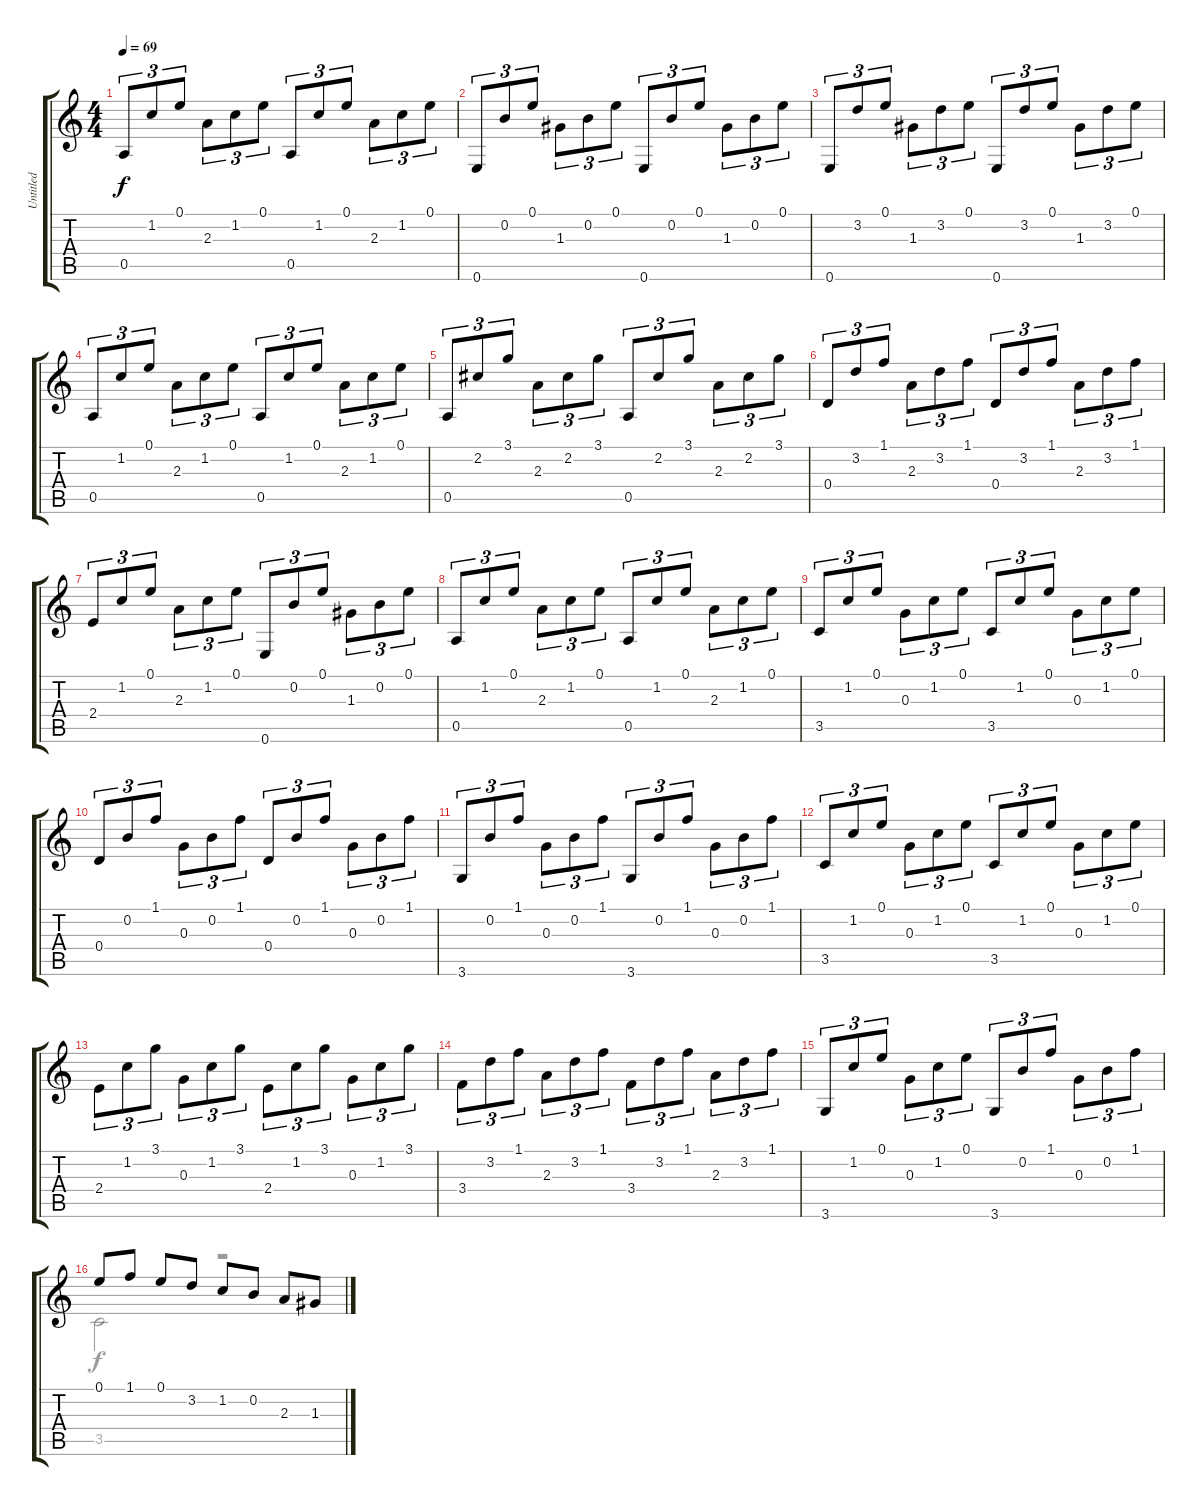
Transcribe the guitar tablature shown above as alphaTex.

\track ("Untitled" "Untitled") {instrument acousticguitarnylon}
\staff {score tabs}
\tuning (E4 B3 G3 D3 A2 E2) {hide}
\voice
\ts (4 4)
\tempo 69
\clef g2
\ks c
0.5.8{tu (3 2) dy f instrument acousticguitarnylon} 1.2.8{tu (3 2)} 0.1.8{tu (3 2)} 2.3.8{tu (3 2)} 1.2.8{tu (3 2)} 0.1.8{tu (3 2)} 0.5.8{tu (3 2)} 1.2.8{tu (3 2)} 0.1.8{tu (3 2)} 2.3.8{tu (3 2)} 1.2.8{tu (3 2)} 0.1.8{tu (3 2)} |
0.6.8{tu (3 2)} 0.2.8{tu (3 2)} 0.1.8{tu (3 2)} 1.3.8{tu (3 2)} 0.2.8{tu (3 2)} 0.1.8{tu (3 2)} 0.6.8{tu (3 2)} 0.2.8{tu (3 2)} 0.1.8{tu (3 2)} 1.3.8{tu (3 2)} 0.2.8{tu (3 2)} 0.1.8{tu (3 2)} |
0.6.8{tu (3 2)} 3.2.8{tu (3 2)} 0.1.8{tu (3 2)} 1.3.8{tu (3 2)} 3.2.8{tu (3 2)} 0.1.8{tu (3 2)} 0.6.8{tu (3 2)} 3.2.8{tu (3 2)} 0.1.8{tu (3 2)} 1.3.8{tu (3 2)} 3.2.8{tu (3 2)} 0.1.8{tu (3 2)} |
0.5.8{tu (3 2)} 1.2.8{tu (3 2)} 0.1.8{tu (3 2)} 2.3.8{tu (3 2)} 1.2.8{tu (3 2)} 0.1.8{tu (3 2)} 0.5.8{tu (3 2)} 1.2.8{tu (3 2)} 0.1.8{tu (3 2)} 2.3.8{tu (3 2)} 1.2.8{tu (3 2)} 0.1.8{tu (3 2)} |
0.5.8{tu (3 2)} 2.2.8{tu (3 2)} 3.1.8{tu (3 2)} 2.3.8{tu (3 2)} 2.2.8{tu (3 2)} 3.1.8{tu (3 2)} 0.5.8{tu (3 2)} 2.2.8{tu (3 2)} 3.1.8{tu (3 2)} 2.3.8{tu (3 2)} 2.2.8{tu (3 2)} 3.1.8{tu (3 2)} |
0.4.8{tu (3 2)} 3.2.8{tu (3 2)} 1.1.8{tu (3 2)} 2.3.8{tu (3 2)} 3.2.8{tu (3 2)} 1.1.8{tu (3 2)} 0.4.8{tu (3 2)} 3.2.8{tu (3 2)} 1.1.8{tu (3 2)} 2.3.8{tu (3 2)} 3.2.8{tu (3 2)} 1.1.8{tu (3 2)} |
2.4.8{tu (3 2)} 1.2.8{tu (3 2)} 0.1.8{tu (3 2)} 2.3.8{tu (3 2)} 1.2.8{tu (3 2)} 0.1.8{tu (3 2)} 0.6.8{tu (3 2)} 0.2.8{tu (3 2)} 0.1.8{tu (3 2)} 1.3.8{tu (3 2)} 0.2.8{tu (3 2)} 0.1.8{tu (3 2)} |
0.5.8{tu (3 2)} 1.2.8{tu (3 2)} 0.1.8{tu (3 2)} 2.3.8{tu (3 2)} 1.2.8{tu (3 2)} 0.1.8{tu (3 2)} 0.5.8{tu (3 2)} 1.2.8{tu (3 2)} 0.1.8{tu (3 2)} 2.3.8{tu (3 2)} 1.2.8{tu (3 2)} 0.1.8{tu (3 2)} |
3.5.8{tu (3 2)} 1.2.8{tu (3 2)} 0.1.8{tu (3 2)} 0.3.8{tu (3 2)} 1.2.8{tu (3 2)} 0.1.8{tu (3 2)} 3.5.8{tu (3 2)} 1.2.8{tu (3 2)} 0.1.8{tu (3 2)} 0.3.8{tu (3 2)} 1.2.8{tu (3 2)} 0.1.8{tu (3 2)} |
0.4.8{tu (3 2)} 0.2.8{tu (3 2)} 1.1.8{tu (3 2)} 0.3.8{tu (3 2)} 0.2.8{tu (3 2)} 1.1.8{tu (3 2)} 0.4.8{tu (3 2)} 0.2.8{tu (3 2)} 1.1.8{tu (3 2)} 0.3.8{tu (3 2)} 0.2.8{tu (3 2)} 1.1.8{tu (3 2)} |
3.6.8{tu (3 2)} 0.2.8{tu (3 2)} 1.1.8{tu (3 2)} 0.3.8{tu (3 2)} 0.2.8{tu (3 2)} 1.1.8{tu (3 2)} 3.6.8{tu (3 2)} 0.2.8{tu (3 2)} 1.1.8{tu (3 2)} 0.3.8{tu (3 2)} 0.2.8{tu (3 2)} 1.1.8{tu (3 2)} |
3.5.8{tu (3 2)} 1.2.8{tu (3 2)} 0.1.8{tu (3 2)} 0.3.8{tu (3 2)} 1.2.8{tu (3 2)} 0.1.8{tu (3 2)} 3.5.8{tu (3 2)} 1.2.8{tu (3 2)} 0.1.8{tu (3 2)} 0.3.8{tu (3 2)} 1.2.8{tu (3 2)} 0.1.8{tu (3 2)} |
2.4.8{tu (3 2)} 1.2.8{tu (3 2)} 3.1.8{tu (3 2)} 0.3.8{tu (3 2)} 1.2.8{tu (3 2)} 3.1.8{tu (3 2)} 2.4.8{tu (3 2)} 1.2.8{tu (3 2)} 3.1.8{tu (3 2)} 0.3.8{tu (3 2)} 1.2.8{tu (3 2)} 3.1.8{tu (3 2)} |
3.4.8{tu (3 2)} 3.2.8{tu (3 2)} 1.1.8{tu (3 2)} 2.3.8{tu (3 2)} 3.2.8{tu (3 2)} 1.1.8{tu (3 2)} 3.4.8{tu (3 2)} 3.2.8{tu (3 2)} 1.1.8{tu (3 2)} 2.3.8{tu (3 2)} 3.2.8{tu (3 2)} 1.1.8{tu (3 2)} |
3.6.8{tu (3 2)} 1.2.8{tu (3 2)} 0.1.8{tu (3 2)} 0.3.8{tu (3 2)} 1.2.8{tu (3 2)} 0.1.8{tu (3 2)} 3.6.8{tu (3 2)} 0.2.8{tu (3 2)} 1.1.8{tu (3 2)} 0.3.8{tu (3 2)} 0.2.8{tu (3 2)} 1.1.8{tu (3 2)} |
0.1.8 1.1.8 0.1.8 3.2.8 1.2.8 0.2.8 2.3.8 1.3.8
\voice
\clef g2
\ottava regular
\simile none
\ks c
|
|
|
|
|
|
|
|
|
|
|
|
|
|
|
3.5.2 r.2
